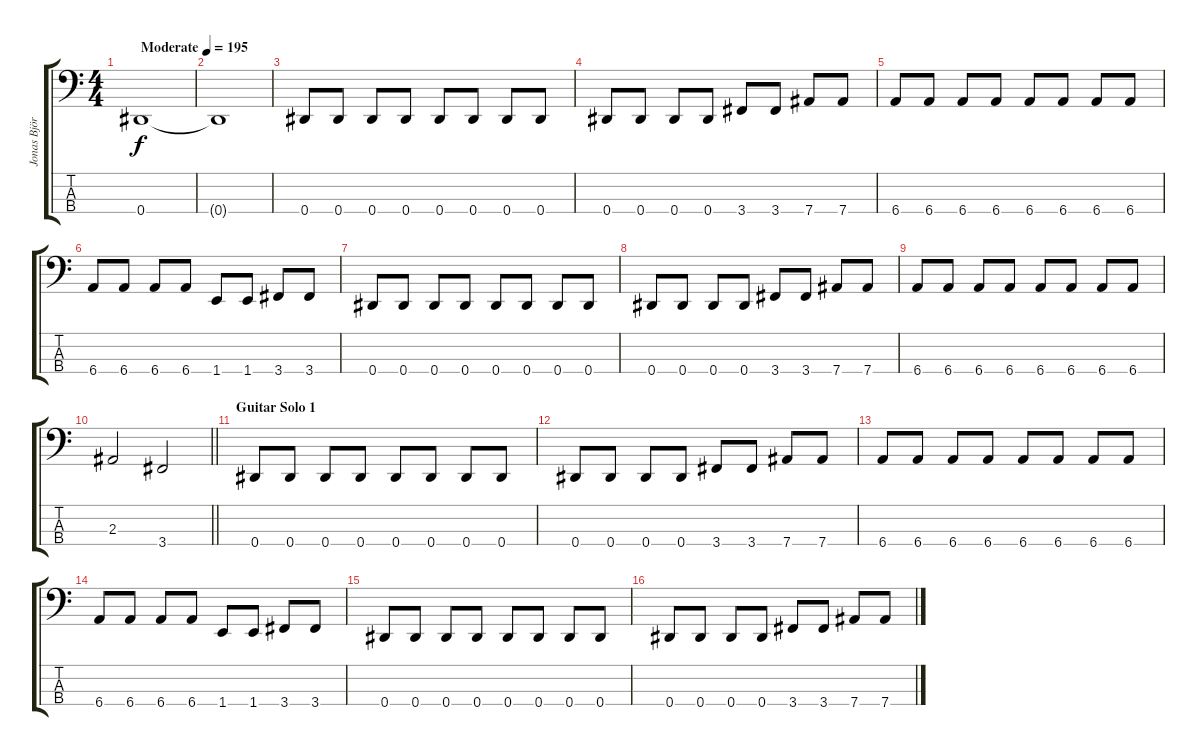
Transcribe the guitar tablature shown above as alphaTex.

\track ("Jonas Björler" "Jonas Björ") {instrument electricbasspick}
\staff {score tabs}
\tuning (Gb2 Db2 Ab1 Eb1) {hide}
\ts (4 4)
\tempo (195 "Moderate")
\clef f4
\ks c
0.4.1{dy f instrument electricbasspick} |
0.4{t}.1 |
0.4.8 0.4.8 0.4.8 0.4.8 0.4.8 0.4.8 0.4.8 0.4.8 |
0.4.8 0.4.8 0.4.8 0.4.8 3.4.8 3.4.8 7.4.8 7.4.8 |
6.4.8 6.4.8 6.4.8 6.4.8 6.4.8 6.4.8 6.4.8 6.4.8 |
6.4.8 6.4.8 6.4.8 6.4.8 1.4.8 1.4.8 3.4.8 3.4.8 |
0.4.8 0.4.8 0.4.8 0.4.8 0.4.8 0.4.8 0.4.8 0.4.8 |
0.4.8 0.4.8 0.4.8 0.4.8 3.4.8 3.4.8 7.4.8 7.4.8 |
6.4.8 6.4.8 6.4.8 6.4.8 6.4.8 6.4.8 6.4.8 6.4.8 |
\barLineRight lightlight
2.3.2 3.4.2 |
\section ("" "Guitar Solo 1")
0.4.8 0.4.8 0.4.8 0.4.8 0.4.8 0.4.8 0.4.8 0.4.8 |
0.4.8 0.4.8 0.4.8 0.4.8 3.4.8 3.4.8 7.4.8 7.4.8 |
6.4.8 6.4.8 6.4.8 6.4.8 6.4.8 6.4.8 6.4.8 6.4.8 |
6.4.8 6.4.8 6.4.8 6.4.8 1.4.8 1.4.8 3.4.8 3.4.8 |
0.4.8 0.4.8 0.4.8 0.4.8 0.4.8 0.4.8 0.4.8 0.4.8 |
0.4.8 0.4.8 0.4.8 0.4.8 3.4.8 3.4.8 7.4.8 7.4.8
